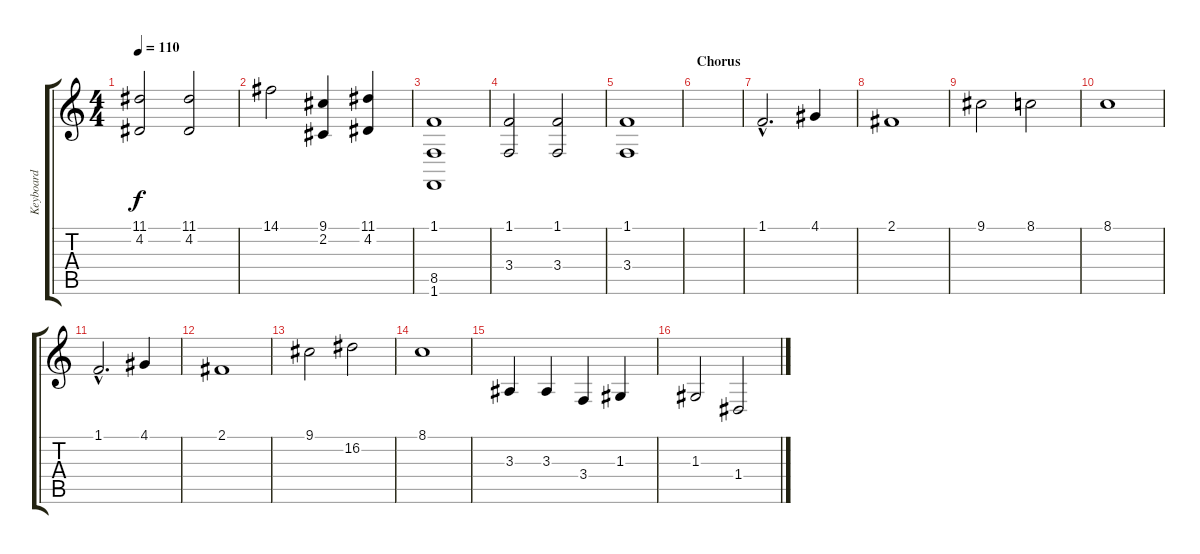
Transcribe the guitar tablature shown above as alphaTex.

\track ("Keyboard" "Keyboard") {instrument acousticgrandpiano}
\staff {score tabs}
\tuning (E4 B3 G3 D3 A2 E2) {hide}
\ts (4 4)
\tempo 110
\clef g2
\ks c
(11.1 4.2).2{dy f} (11.1 4.2).2 |
14.1.2 (9.1 2.2).4 (11.1 4.2).4 |
(1.1 8.5 1.6).1 |
(1.1 3.4).2 (1.1 3.4).2 |
(1.1 3.4).1 |
\section ("" "Chorus")
|
1.1{hac}.2{d volume 10 instrument stringensemble1} 4.1.4 |
2.1.1 |
9.1.2 8.1.2 |
8.1.1 |
1.1{hac}.2{d volume 10 instrument stringensemble1} 4.1.4 |
2.1.1 |
9.1.2 16.2.2 |
8.1.1 |
3.3.4 3.3.4 3.4.4 1.3.4 |
1.3.2 1.4.2
